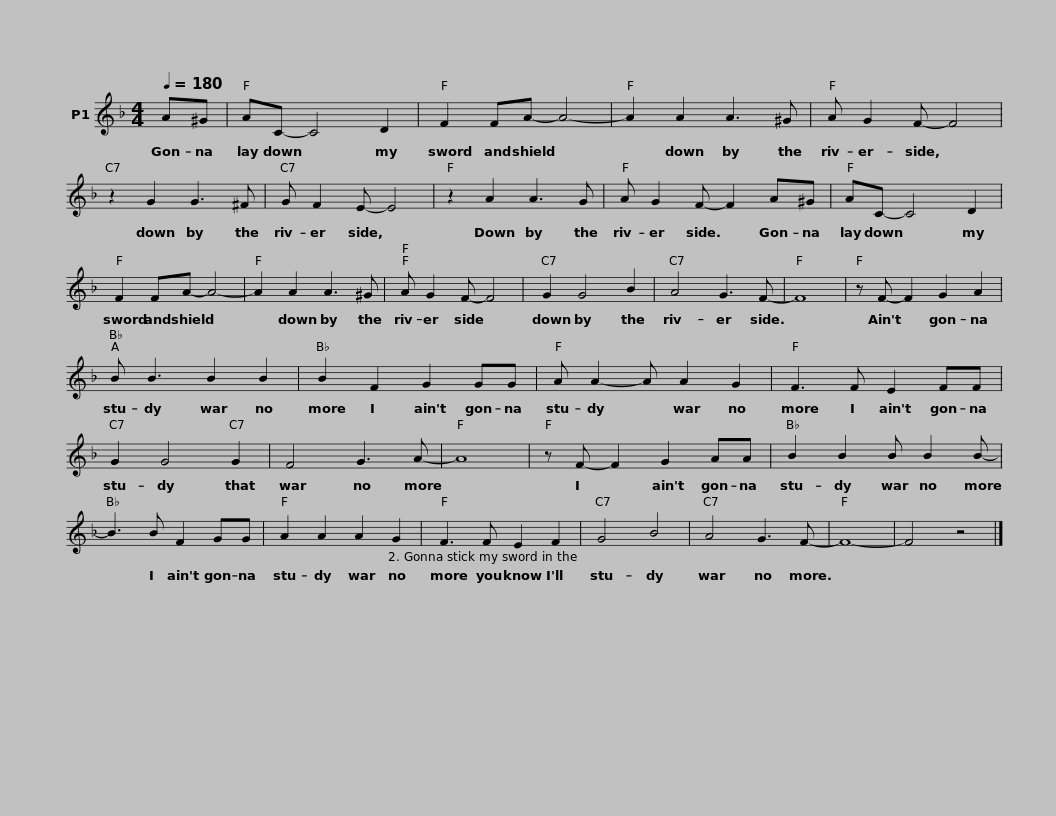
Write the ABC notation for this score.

X:1
L:1/8
Q:1/4=180
M:4/4
I:linebreak $
K:F
V:1 treble
V:1
 A^G | AC- C4 D2 | F2 FA- A4- | A2 A2 A3 ^G | A G2 F- F4 | %5
 z2 G2 G3 ^F |$ G F2 E- E4 | z2 A2 A3 G | A G2 F- F2 A^G | AC- C4 D2 | %10
 F2 FA- A4- |$ A2 A2 A3 ^G | A G2 F- F4 | G2 G4 B2 | A4 G3 F- | %15
 F8 | z F- F2 G2 A2 |$ B B3 B2 B2 | B2 F2 G2 GG | A A2- A A2 G2 | %20
 F3 F E2 FF |$ G2 G4 G2 | F4 G3 A- | A8 | z F- F2 G2 AA |$ %25
 B2 B2 B B2 B- | B3 B F2 GG | A2 A2 A2 G2 | F3 F E2 F2 |$ G4 B4 | %30
 A4 G3 F- | F8- | F4 z4 |] %33
